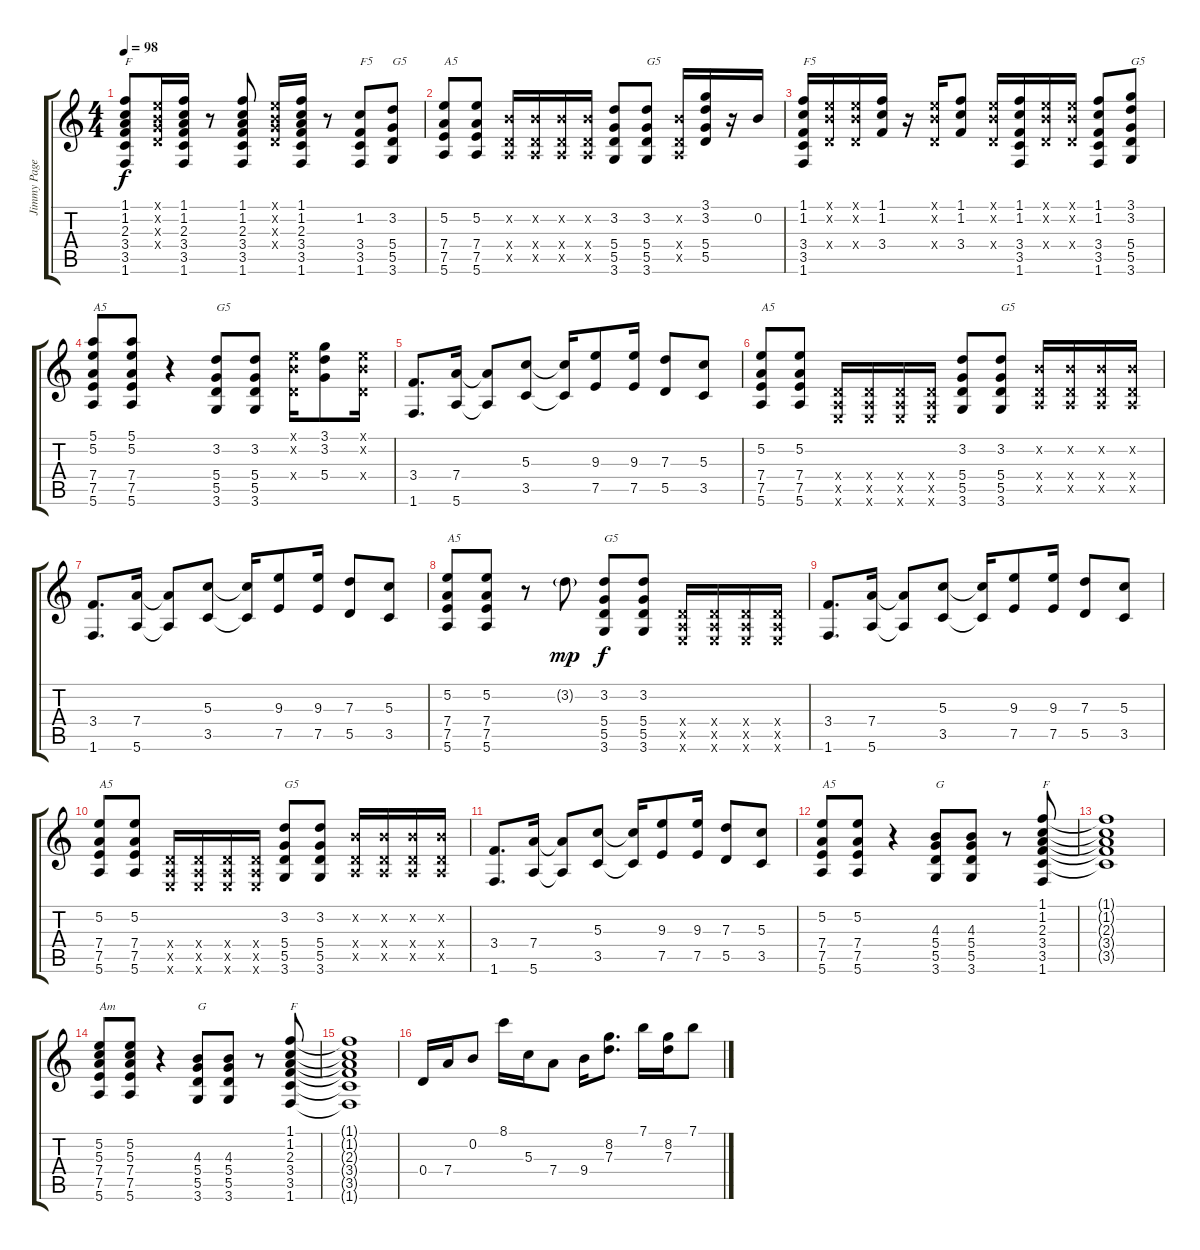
\track ("Jimmy Page (6 cordes)" "Jimmy Page") {instrument electricguitarclean}
\staff {score tabs}
\tuning (E4 B3 G3 D3 A2 E2) {hide}
\ts (4 4)
\tempo 98
\clef g2
\ks c
(1.1 1.2 2.3 3.4 3.5 1.6).8{txt "F" dy f} (0.1{x} 0.2{x} 0.3{x} 0.4{x}).16 (1.1 1.2 2.3 3.4 3.5 1.6).16 r.8 (1.1 1.2 2.3 3.4 3.5 1.6).8 (0.1{x} 0.2{x} 0.3{x} 0.4{x}).16 (1.1 1.2 2.3 3.4 3.5 1.6).16 r.8 (1.2 3.4 3.5 1.6).8{txt "F5"} (3.2 5.4 5.5 3.6).8{txt "G5"} |
(5.2 7.4 7.5 5.6).8{txt "A5"} (5.2 7.4 7.5 5.6).8 (0.2{x} 0.4{x} 0.5{x}).16 (0.2{x} 0.4{x} 0.5{x}).16 (0.2{x} 0.4{x} 0.5{x}).16 (0.2{x} 0.4{x} 0.5{x}).16 (3.2 5.4 5.5 3.6).8 (3.2 5.4 5.5 3.6).8{txt "G5"} (0.2{x} 0.4{x} 0.5{x}).16 (3.1 3.2 5.4 5.5).16 r.16 0.2.16 |
(1.1 1.2 3.4 3.5 1.6).16{txt "F5"} (0.1{x} 0.2{x} 0.4{x}).16 (0.1{x} 0.2{x} 0.4{x}).16 (1.1 1.2 3.4).16 r.16 (0.1{x} 0.2{x} 0.4{x}).16 (1.1 1.2 3.4).8 (0.1{x} 0.2{x} 0.4{x}).16 (1.1 1.2 3.4 3.5 1.6).16 (0.1{x} 0.2{x} 0.4{x}).16 (0.1{x} 0.2{x} 0.4{x}).16 (1.1 1.2 3.4 3.5 1.6).8 (3.1 3.2 5.4 5.5 3.6).8{txt "G5"} |
(5.1 5.2 7.4 7.5 5.6).8{txt "A5"} (5.1 5.2 7.4 7.5 5.6).8 r.4 (3.2 5.4 5.5 3.6).8{txt "G5"} (3.2 5.4 5.5 3.6).8 (0.1{x} 0.2{x} 0.4{x}).16 (3.1 3.2 5.4).8 (0.1{x} 0.2{x} 0.4{x}).16 |
(3.4 1.6).8{d} (7.4 5.6).16 (7.4{t} 5.6{t}).8 (5.3 3.5).8 (5.3{t} 3.5{t}).16 (9.3 7.5).8 (9.3 7.5).16 (7.3 5.5).8 (5.3 3.5).8 |
(5.2 7.4 7.5 5.6).8{txt "A5"} (5.2 7.4 7.5 5.6).8 (0.4{x} 0.5{x} 0.6{x}).16 (0.4{x} 0.5{x} 0.6{x}).16 (0.4{x} 0.5{x} 0.6{x}).16 (0.4{x} 0.5{x} 0.6{x}).16 (3.2 5.4 5.5 3.6).8 (3.2 5.4 5.5 3.6).8{txt "G5"} (0.2{x} 0.4{x} 0.5{x}).16 (0.2{x} 0.4{x} 0.5{x}).16 (0.2{x} 0.4{x} 0.5{x}).16 (0.2{x} 0.4{x} 0.5{x}).16 |
(3.4 1.6).8{d} (7.4 5.6).16 (7.4{t} 5.6{t}).8 (5.3 3.5).8 (5.3{t} 3.5{t}).16 (9.3 7.5).8 (9.3 7.5).16 (7.3 5.5).8 (5.3 3.5).8 |
(5.2 7.4 7.5 5.6).8{txt "A5"} (5.2 7.4 7.5 5.6).8 r.8 3.2{g}.8{dy mp} (3.2 5.4 5.5 3.6).8{txt "G5" dy f} (3.2 5.4 5.5 3.6).8 (0.4{x} 0.5{x} 0.6{x}).16 (0.4{x} 0.5{x} 0.6{x}).16 (0.4{x} 0.5{x} 0.6{x}).16 (0.4{x} 0.5{x} 0.6{x}).16 |
(3.4 1.6).8{d} (7.4 5.6).16 (7.4{t} 5.6{t}).8 (5.3 3.5).8 (5.3{t} 3.5{t}).16 (9.3 7.5).8 (9.3 7.5).16 (7.3 5.5).8 (5.3 3.5).8 |
(5.2 7.4 7.5 5.6).8{txt "A5"} (5.2 7.4 7.5 5.6).8 (0.4{x} 0.5{x} 0.6{x}).16 (0.4{x} 0.5{x} 0.6{x}).16 (0.4{x} 0.5{x} 0.6{x}).16 (0.4{x} 0.5{x} 0.6{x}).16 (3.2 5.4 5.5 3.6).8{txt "G5"} (3.2 5.4 5.5 3.6).8 (0.2{x} 0.4{x} 0.5{x}).16 (0.2{x} 0.4{x} 0.5{x}).16 (0.2{x} 0.4{x} 0.5{x}).16 (0.2{x} 0.4{x} 0.5{x}).16 |
(3.4 1.6).8{d} (7.4 5.6).16 (7.4{t} 5.6{t}).8 (5.3 3.5).8 (5.3{t} 3.5{t}).16 (9.3 7.5).8 (9.3 7.5).16 (7.3 5.5).8 (5.3 3.5).8 |
(5.2 7.4 7.5 5.6).8{txt "A5"} (5.2 7.4 7.5 5.6).8 r.4 (4.3 5.4 5.5 3.6).8{txt "G"} (4.3 5.4 5.5 3.6).8 r.8 (1.1 1.2 2.3 3.4 3.5 1.6).8{txt "F"} |
(1.1{t} 1.2{t} 2.3{t} 3.4{t} 3.5{t}).1 |
(5.2 5.3 7.4 7.5 5.6).8{txt "Am"} (5.2 5.3 7.4 7.5 5.6).8 r.4 (4.3 5.4 5.5 3.6).8{txt "G"} (4.3 5.4 5.5 3.6).8 r.8 (1.1 1.2 2.3 3.4 3.5 1.6).8{txt "F"} |
(1.1{t} 1.2{t} 2.3{t} 3.4{t} 3.5{t} 1.6{t}).1 |
0.4.16 7.4.16 0.2.8 8.1.16 5.3.16 7.4.8 9.4.16 (8.2 7.3).8{d} 7.1.16 (8.2 7.3).16 7.1.8
